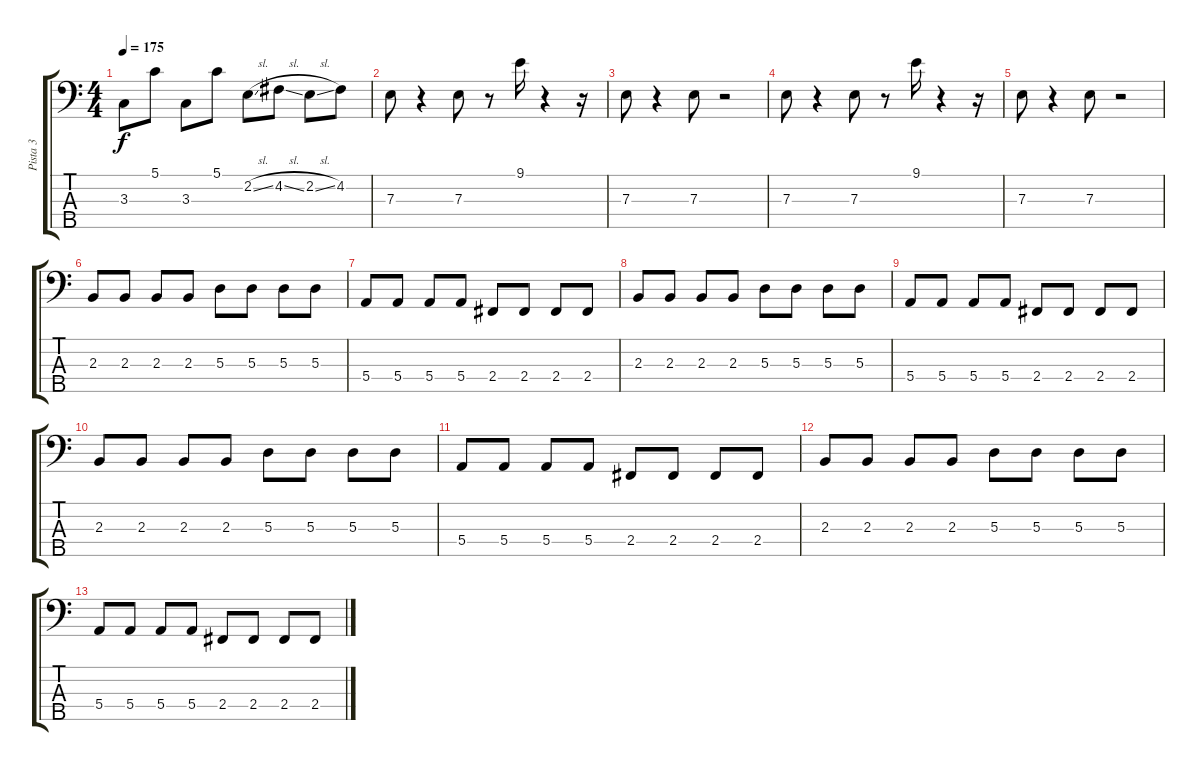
\track ("Pista 3" "Pista 3") {instrument electricbassfinger}
\staff {score tabs}
\tuning (G2 D2 A1 E1 B0) {hide}
\ts (4 4)
\tempo 175
\clef f4
\ks c
3.3.8{dy f instrument slapbass2} 5.1.8 3.3.8 5.1.8 2.2{sl}.8 4.2{sl}.8 2.2{sl}.8 4.2.8 |
7.3.8{instrument electricbassfinger} r.4 7.3.8 r.8 9.1.16 r.4 r.16 |
7.3.8 r.4 7.3.8 r.2 |
7.3.8{instrument electricbassfinger} r.4 7.3.8 r.8 9.1.16 r.4 r.16 |
7.3.8 r.4 7.3.8 r.2 |
2.3.8 2.3.8 2.3.8 2.3.8 5.3.8 5.3.8 5.3.8 5.3.8 |
5.4.8 5.4.8 5.4.8 5.4.8 2.4.8 2.4.8 2.4.8 2.4.8 |
2.3.8 2.3.8 2.3.8 2.3.8 5.3.8 5.3.8 5.3.8 5.3.8 |
5.4.8 5.4.8 5.4.8 5.4.8 2.4.8 2.4.8 2.4.8 2.4.8 |
2.3.8 2.3.8 2.3.8 2.3.8 5.3.8 5.3.8 5.3.8 5.3.8 |
5.4.8 5.4.8 5.4.8 5.4.8 2.4.8 2.4.8 2.4.8 2.4.8 |
2.3.8 2.3.8 2.3.8 2.3.8 5.3.8 5.3.8 5.3.8 5.3.8 |
5.4.8 5.4.8 5.4.8 5.4.8 2.4.8 2.4.8 2.4.8 2.4.8
